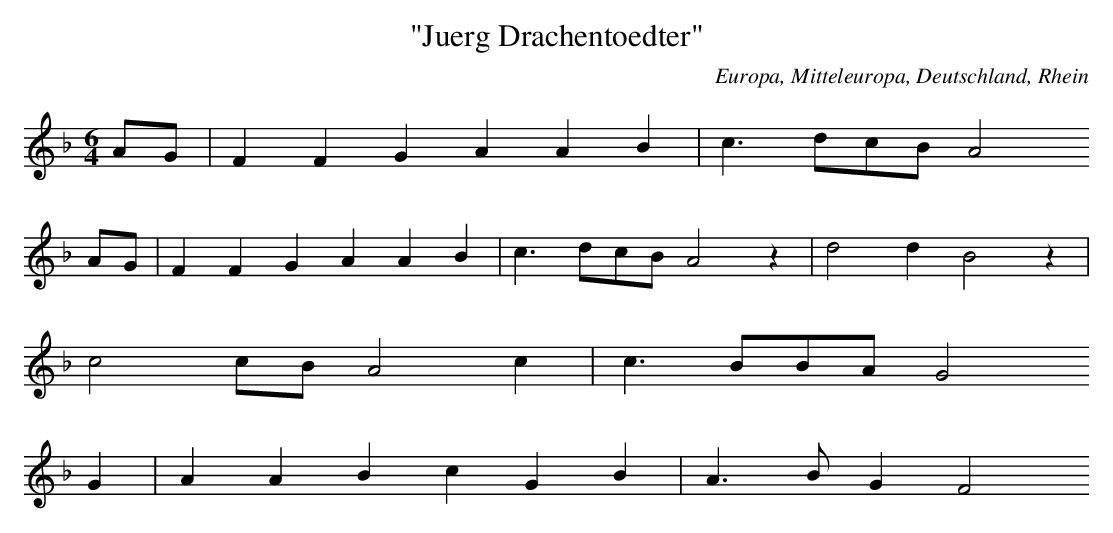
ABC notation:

X:1
T: "Juerg Drachentoedter"
O: Europa, Mitteleuropa, Deutschland, Rhein
M: 6/4
L: 1/8
K: F
AG | F2F2G2A2A2B2 | c3dcBA4
AG | F2F2G2A2A2B2 | c3dcBA4z2 | d4d2B4z2 |
c4cBA4c2 | c3BBAG4
G2 | A2A2B2c2G2B2 | A3BG2F4
